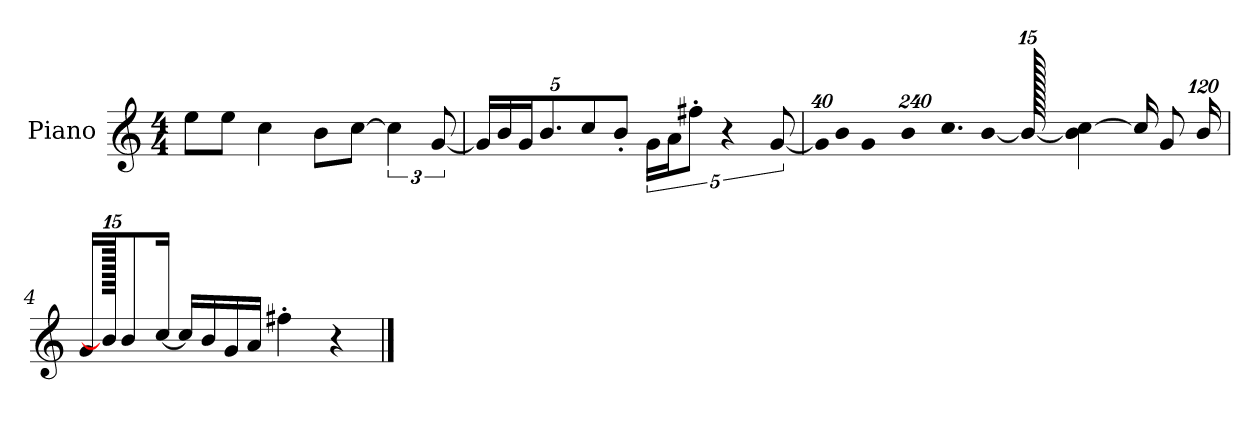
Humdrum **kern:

**kern
*part1
*staff1
*I"Piano
*I'P-no
*clefG2
*k[]
*M4/4
*MM90
=1
8ee\L
8ee\J
4cc\
8b\L
[8cc\J
6cc\]
[12g/
=2
*Xbrackettup
20g/LL]
20b/
20g/J
10.b/
10cc/
10b'/J
*brackettup
20g\LL
20a\J
10ff#X'\J
5r
[10g/
=3
*Xbrackettup
!LO:N:vis=32
640%23g/KLL]
!LO:N:vis=16
1920%137b/
!LO:N:vis=32
640%23g/JK
!LO:N:vis=8
960%137b/
!LO:N:vis=16.
960%103cc/L
[384%41b/J
1920b/_
4b\] [4cc\
16cc/KL]
8g/
[1920%119b/Jk
!!LO:LB:g=z
=4
16g/KL
1920b/]
8b/
[16cc/Jk
16cc/LL]
16b/
16g/
16a/JJ
4ff#X'\
4r
==
*-
